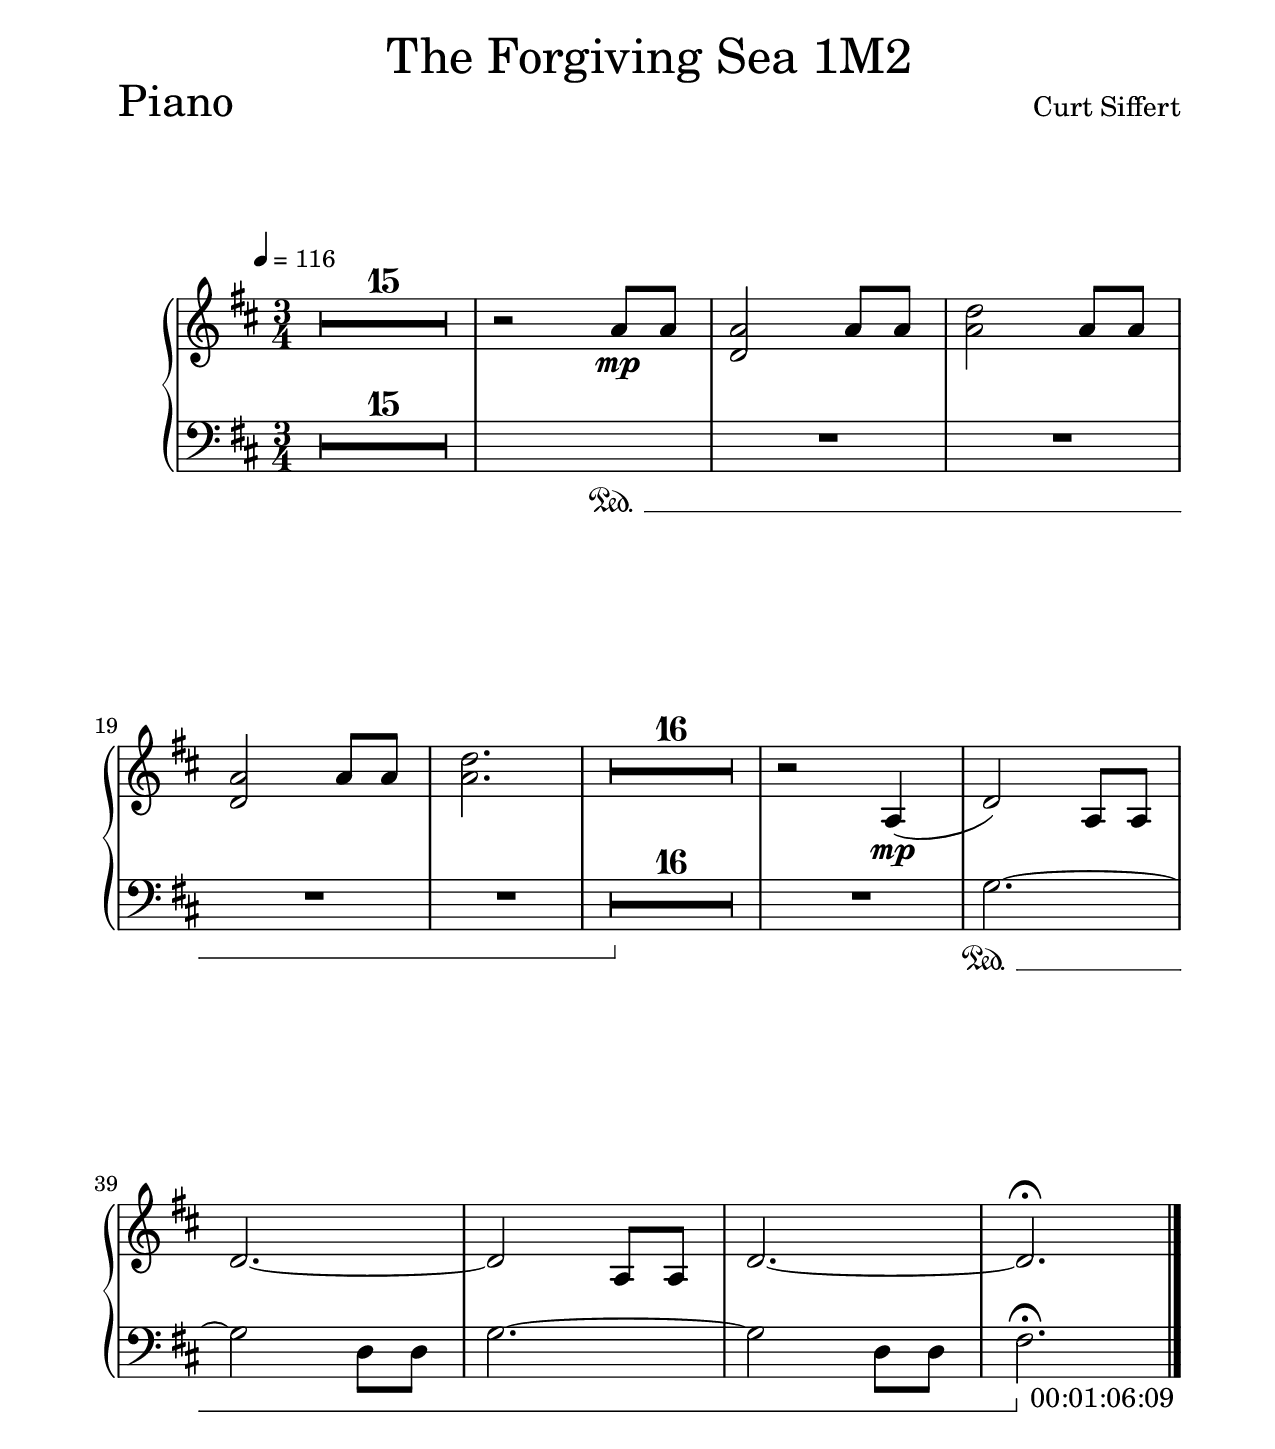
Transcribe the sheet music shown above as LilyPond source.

\version "2.16.0"
\include "english.ly"
\include "../lib/parts.ily"
	

\header {
  	instrument = \markup \larger \larger "Piano"
}

\version "2.24.0"
\include "english.ly"

pianoUpNotes = \relative c'' {

	\time 3/4
	\key d \major
	\set tieWaitForNote = ##t
		
	R2.*15
	
	r2 a8\mp a |
	<d, a'>2 a'8 a |
	<a d>2 a8 a |
	<d, a'>2 a'8 a |
	<a d>2. |
	
	R2.*16
	
	r2 a,4\mp( |
	d2) a8 a |
	d2. ~
	d2 a8 a
	d2. ~
	d2.\fermata 
				
	\bar "|."
	
}

pianoDownNotes = \relative c {
	\dynamicUp
	\time 3/4
	\key d \major
	\clef bass
	\set tieWaitForNote = ##t
	\set Staff.pedalSustainStyle = #'mixed
	
	R2.*15
	
	s2 s4\sustainOn
	R2.*4
		
	R2.*16\sustainOff
	
	R2.
	
	g'2.\sustainOn~
	g2 d8 d
	g2.~
	g2 d8 d
	fs2.\sustainOff\fermata
	
	\bar "|."
	\tag #'part {
		\override Score.RehearsalMark.direction = #DOWN
		\override Score.RehearsalMark.self-alignment-X = #RIGHT  
		\override Score.RehearsalMark.font-size = #0
		\mark "00:01:06:09"			
	}	
		
}


\new PianoStaff \relative c'' { 
	<<
		{
			\everyPartScore		
			\keepWithTag #'part \pianoUpNotes
		}
		{
	  		\everyPartScore
			\keepWithTag #'part \pianoDownNotes
	  	}			
	>>
}	
